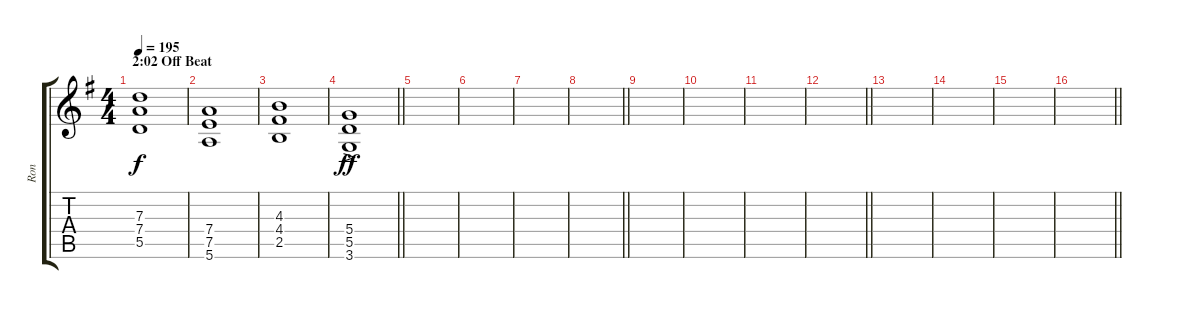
\track ("Ron" "Ron") {instrument overdrivenguitar}
\staff {score tabs}
\tuning (E4 B3 G3 D3 A2 E2) {hide}
\ts (4 4)
\section ("" "2:02 Off Beat")
\tempo 195
\clef g2
\ks g
(7.3 7.4 5.5).1{dy f} |
(7.4 7.5 5.6).1 |
(4.3 4.4 2.5).1 |
\barLineRight lightlight
(5.4{ac} 5.5{ac} 3.6{ac}).1{dy ff} |
|
|
|
\barLineRight lightlight
|
|
|
|
\barLineRight lightlight
|
|
|
|
\barLineRight lightlight
